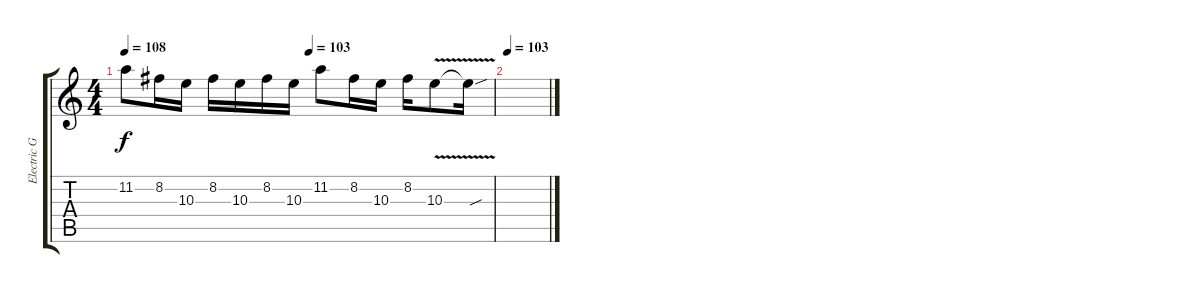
\track ("Electric Guitar" "Electric G") {instrument distortionguitar}
\staff {score tabs}
\tuning (Eb4 Bb3 Gb3 Db3 Ab2 Eb2) {hide}
\ts (4 4)
\tempo 108
\tempo (103 0.5)
\clef g2
\ks c
11.2.8{dy f} 8.2.16 10.3.16 8.2.16 10.3.16 8.2.16 10.3.16 11.2.8 8.2.16 10.3.16 8.2.16 10.3{v}.8 10.3{sou t}.16 |
\tempo 103
